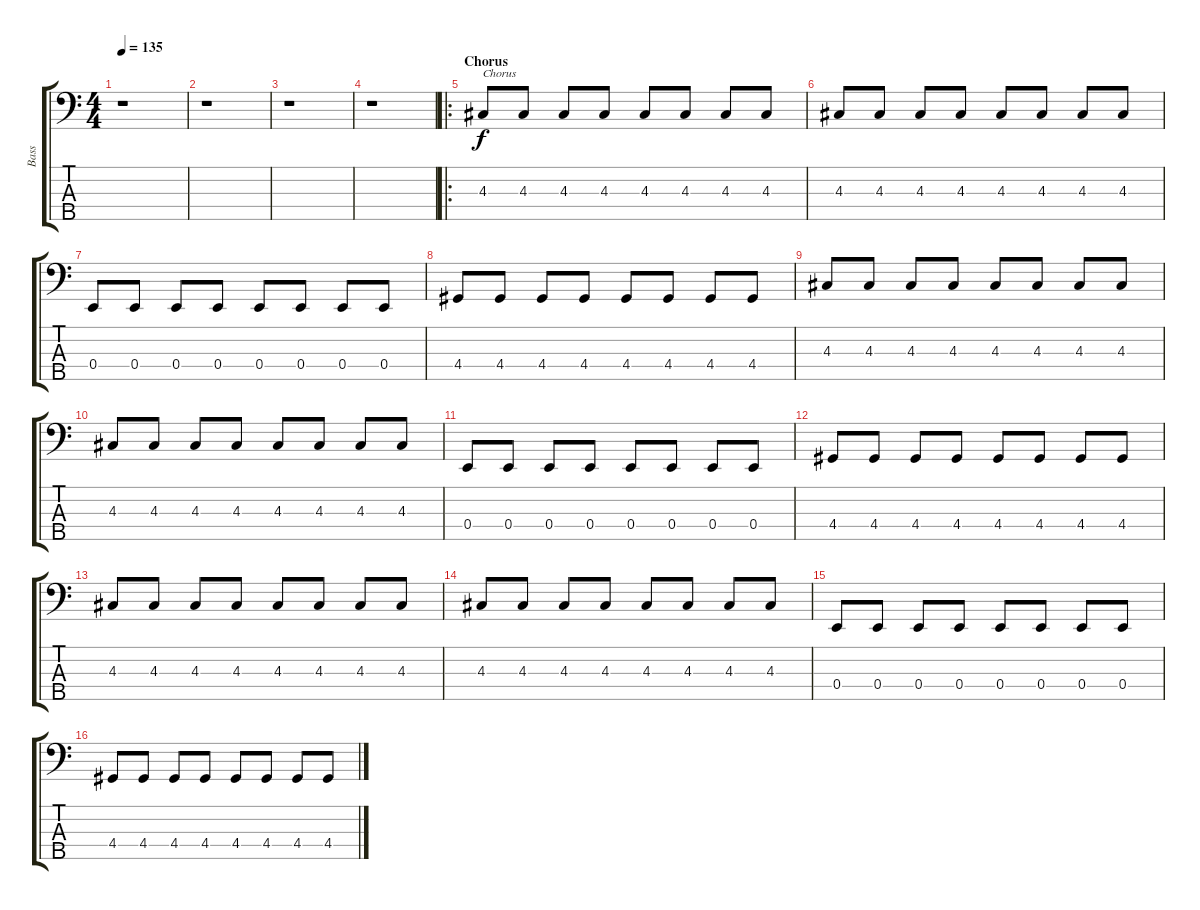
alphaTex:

\track ("Bass" "Bass") {instrument electricbassfinger}
\staff {score tabs}
\tuning (G2 D2 A1 E1 B0) {hide}
\ts (4 4)
\tempo 135
\clef f4
\ks c
r.1{dy f} |
r.1 |
r.1 |
r.1 |
\ro
\section ("" "Chorus")
4.3.8{txt "Chorus"} 4.3.8 4.3.8 4.3.8 4.3.8 4.3.8 4.3.8 4.3.8 |
4.3.8 4.3.8 4.3.8 4.3.8 4.3.8 4.3.8 4.3.8 4.3.8 |
0.4.8 0.4.8 0.4.8 0.4.8 0.4.8 0.4.8 0.4.8 0.4.8 |
4.4.8 4.4.8 4.4.8 4.4.8 4.4.8 4.4.8 4.4.8 4.4.8 |
4.3.8 4.3.8 4.3.8 4.3.8 4.3.8 4.3.8 4.3.8 4.3.8 |
4.3.8 4.3.8 4.3.8 4.3.8 4.3.8 4.3.8 4.3.8 4.3.8 |
0.4.8 0.4.8 0.4.8 0.4.8 0.4.8 0.4.8 0.4.8 0.4.8 |
4.4.8 4.4.8 4.4.8 4.4.8 4.4.8 4.4.8 4.4.8 4.4.8 |
4.3.8 4.3.8 4.3.8 4.3.8 4.3.8 4.3.8 4.3.8 4.3.8 |
4.3.8 4.3.8 4.3.8 4.3.8 4.3.8 4.3.8 4.3.8 4.3.8 |
0.4.8 0.4.8 0.4.8 0.4.8 0.4.8 0.4.8 0.4.8 0.4.8 |
4.4.8 4.4.8 4.4.8 4.4.8 4.4.8 4.4.8 4.4.8 4.4.8
